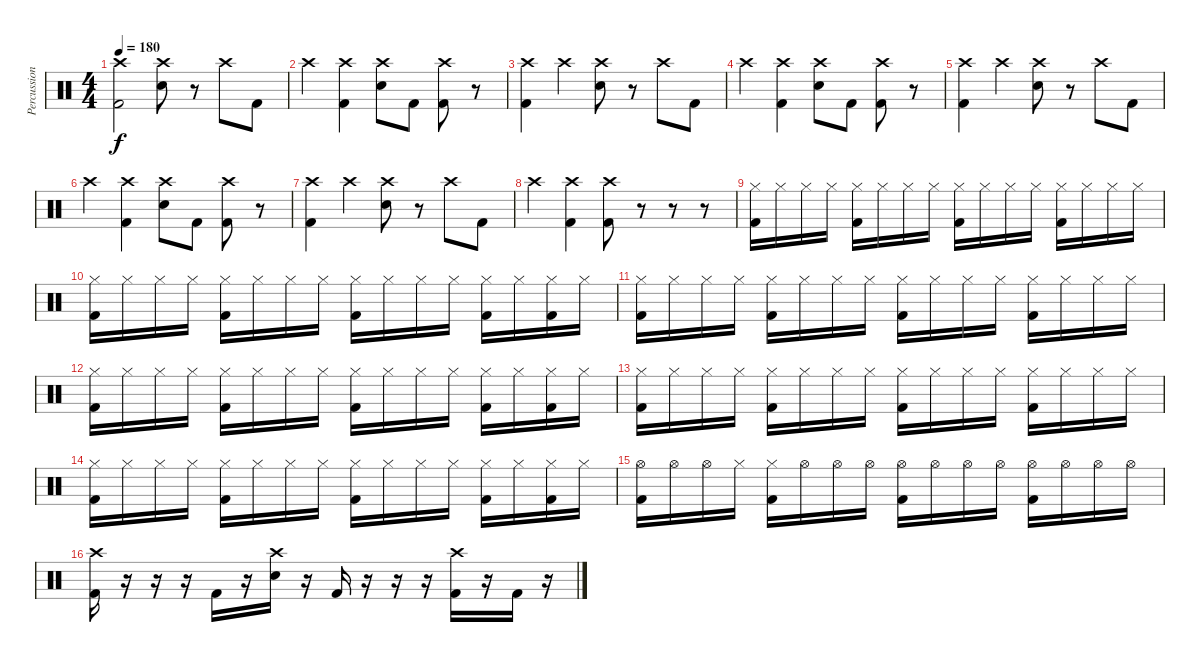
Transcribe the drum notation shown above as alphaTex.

\track ("Percussion" "Percussion") {instrument percussion}
\staff {score}
\articulation defaults
\ts (4 4)
\tempo 180
\clef neutral
\ks c
("Crash high (hit)" "Kick (hit) 2").2{dy f} ("Crash high (hit)" "Electric Snare (hit)").8 r.8 "Crash high (hit)".8 "Kick (hit) 2".8 |
"Crash high (hit)".4 ("Crash high (hit)" "Kick (hit) 2").4 ("Crash high (hit)" "Electric Snare (hit)").8 "Kick (hit) 2".8 ("Crash high (hit)" "Kick (hit) 2").8 r.8 |
("Crash high (hit)" "Kick (hit) 2").4 "Crash high (hit)".4 ("Crash high (hit)" "Electric Snare (hit)").8 r.8 "Crash high (hit)".8 "Kick (hit) 2".8 |
"Crash high (hit)".4 ("Crash high (hit)" "Kick (hit) 2").4 ("Crash high (hit)" "Electric Snare (hit)").8 "Kick (hit) 2".8 ("Crash high (hit)" "Kick (hit) 2").8 r.8 |
("Crash high (hit)" "Kick (hit) 2").4 "Crash high (hit)".4 ("Crash high (hit)" "Electric Snare (hit)").8 r.8 "Crash high (hit)".8 "Kick (hit) 2".8 |
"Crash high (hit)".4 ("Crash high (hit)" "Kick (hit) 2").4 ("Crash high (hit)" "Electric Snare (hit)").8 "Kick (hit) 2".8 ("Crash high (hit)" "Kick (hit) 2").8 r.8 |
("Crash high (hit)" "Kick (hit) 2").4 "Crash high (hit)".4 ("Crash high (hit)" "Electric Snare (hit)").8 r.8 "Crash high (hit)".8 "Kick (hit) 2".8 |
"Crash high (hit)".4 ("Crash high (hit)" "Kick (hit) 2").4 ("Crash high (hit)" "Kick (hit) 2").8 r.8 r.8 r.8 |
("Hi-Hat (closed)" "Kick (hit) 2").16 "Hi-Hat (closed)".16 "Hi-Hat (closed)".16 "Hi-Hat (closed)".16 ("Hi-Hat (closed)" "Kick (hit) 2").16 "Hi-Hat (closed)".16 "Hi-Hat (closed)".16 "Hi-Hat (closed)".16 ("Hi-Hat (closed)" "Kick (hit) 2").16 "Hi-Hat (closed)".16 "Hi-Hat (closed)".16 "Hi-Hat (closed)".16 ("Hi-Hat (closed)" "Kick (hit) 2").16 "Hi-Hat (closed)".16 "Hi-Hat (closed)".16 "Hi-Hat (closed)".16 |
("Hi-Hat (closed)" "Kick (hit) 2").16 "Hi-Hat (closed)".16 "Hi-Hat (closed)".16 "Hi-Hat (closed)".16 ("Hi-Hat (closed)" "Kick (hit) 2").16 "Hi-Hat (closed)".16 "Hi-Hat (closed)".16 "Hi-Hat (closed)".16 ("Hi-Hat (closed)" "Kick (hit) 2").16 "Hi-Hat (closed)".16 "Hi-Hat (closed)".16 "Hi-Hat (closed)".16 ("Hi-Hat (closed)" "Kick (hit) 2").16 "Hi-Hat (closed)".16 ("Hi-Hat (closed)" "Kick (hit) 2").16 "Hi-Hat (closed)".16 |
("Hi-Hat (closed)" "Kick (hit) 2").16 "Hi-Hat (closed)".16 "Hi-Hat (closed)".16 "Hi-Hat (closed)".16 ("Hi-Hat (closed)" "Kick (hit) 2").16 "Hi-Hat (closed)".16 "Hi-Hat (closed)".16 "Hi-Hat (closed)".16 ("Hi-Hat (closed)" "Kick (hit) 2").16 "Hi-Hat (closed)".16 "Hi-Hat (closed)".16 "Hi-Hat (closed)".16 ("Hi-Hat (closed)" "Kick (hit) 2").16 "Hi-Hat (closed)".16 "Hi-Hat (closed)".16 "Hi-Hat (closed)".16 |
("Hi-Hat (closed)" "Kick (hit) 2").16 "Hi-Hat (closed)".16 "Hi-Hat (closed)".16 "Hi-Hat (closed)".16 ("Hi-Hat (closed)" "Kick (hit) 2").16 "Hi-Hat (closed)".16 "Hi-Hat (closed)".16 "Hi-Hat (closed)".16 ("Hi-Hat (closed)" "Kick (hit) 2").16 "Hi-Hat (closed)".16 "Hi-Hat (closed)".16 "Hi-Hat (closed)".16 ("Hi-Hat (closed)" "Kick (hit) 2").16 "Hi-Hat (closed)".16 ("Hi-Hat (closed)" "Kick (hit) 2").16 "Hi-Hat (closed)".16 |
("Hi-Hat (closed)" "Kick (hit) 2").16 "Hi-Hat (closed)".16 "Hi-Hat (closed)".16 "Hi-Hat (closed)".16 ("Hi-Hat (closed)" "Kick (hit) 2").16 "Hi-Hat (closed)".16 "Hi-Hat (closed)".16 "Hi-Hat (closed)".16 ("Hi-Hat (closed)" "Kick (hit) 2").16 "Hi-Hat (closed)".16 "Hi-Hat (closed)".16 "Hi-Hat (closed)".16 ("Hi-Hat (closed)" "Kick (hit) 2").16 "Hi-Hat (closed)".16 "Hi-Hat (closed)".16 "Hi-Hat (closed)".16 |
("Hi-Hat (closed)" "Kick (hit) 2").16 "Hi-Hat (closed)".16 "Hi-Hat (closed)".16 "Hi-Hat (closed)".16 ("Hi-Hat (closed)" "Kick (hit) 2").16 "Hi-Hat (closed)".16 "Hi-Hat (closed)".16 "Hi-Hat (closed)".16 ("Hi-Hat (closed)" "Kick (hit) 2").16 "Hi-Hat (closed)".16 "Hi-Hat (closed)".16 "Hi-Hat (closed)".16 ("Hi-Hat (closed)" "Kick (hit) 2").16 "Hi-Hat (closed)".16 ("Hi-Hat (closed)" "Kick (hit) 2").16 "Hi-Hat (closed)".16 |
("Hi-Hat (open)" "Kick (hit) 2").16 "Hi-Hat (open)".16 "Hi-Hat (open)".16 "Hi-Hat (closed)".16 ("Hi-Hat (closed)" "Kick (hit) 2").16 "Hi-Hat (open)".16 "Hi-Hat (open)".16 "Hi-Hat (open)".16 ("Hi-Hat (open)" "Kick (hit) 2").16 "Hi-Hat (open)".16 "Hi-Hat (open)".16 "Hi-Hat (open)".16 ("Hi-Hat (open)" "Kick (hit) 2").16 "Hi-Hat (open)".16 "Hi-Hat (open)".16 "Hi-Hat (open)".16 |
("Crash high (hit)" "Kick (hit) 2").16 r.16 r.16 r.16 "Kick (hit) 2".16 r.16 ("Crash high (hit)" "Electric Snare (hit)").16 r.16 "Kick (hit) 2".16 r.16 r.16 r.16 ("Crash high (hit)" "Kick (hit) 2").16 r.16 "Kick (hit) 2".16 r.16
